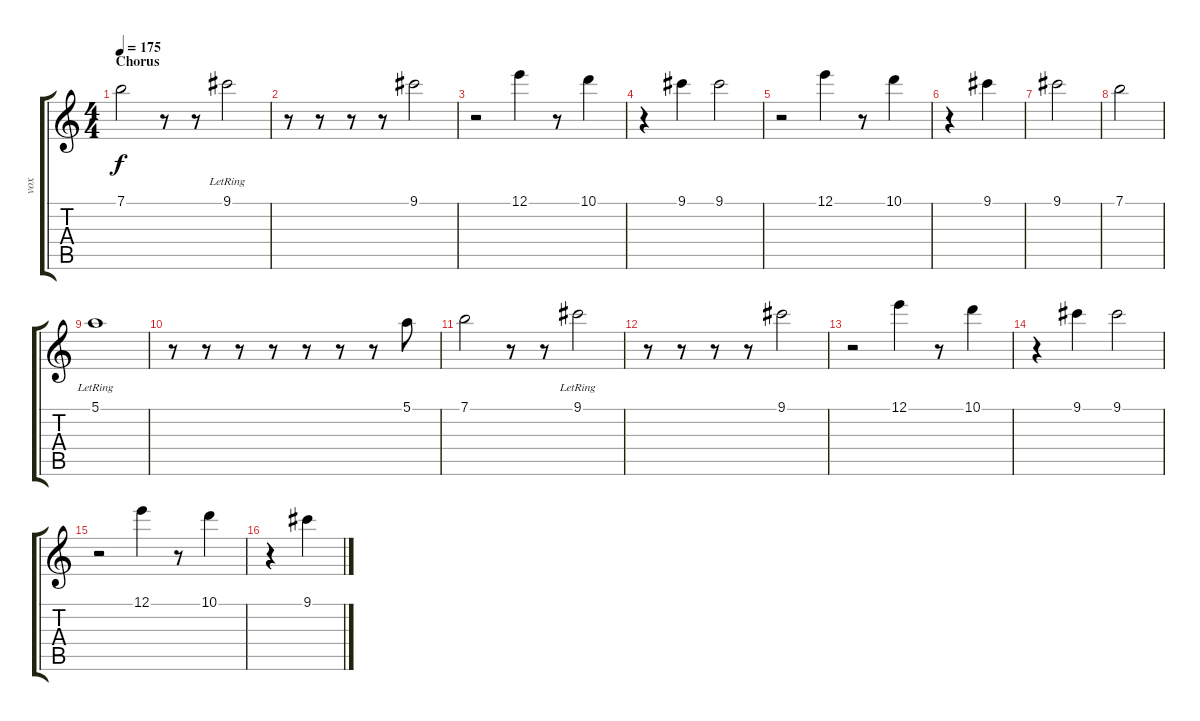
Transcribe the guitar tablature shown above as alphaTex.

\track ("vox" "vox") {instrument acousticguitarsteel}
\staff {score tabs}
\tuning (E4 B3 G3 D3 A2 E2) {hide}
\ts (4 4)
\section ("" "Chorus")
\tempo 175
\clef g2
\ks c
7.1.2{dy f} r.8 r.8 9.1{lr}.2 |
r.8 r.8 r.8 r.8 9.1.2 |
r.2 12.1.4 r.8 10.1.4 |
r.4 9.1.4 9.1.2 |
r.2 12.1.4 r.8 10.1.4 |
r.4 9.1.4 |
9.1.2 |
7.1.2 |
5.1{lr}.1 |
r.8 r.8 r.8 r.8 r.8 r.8 r.8 5.1.8 |
7.1.2 r.8 r.8 9.1{lr}.2 |
r.8 r.8 r.8 r.8 9.1.2 |
r.2 12.1.4 r.8 10.1.4 |
r.4 9.1.4 9.1.2 |
r.2 12.1.4 r.8 10.1.4 |
r.4 9.1.4
